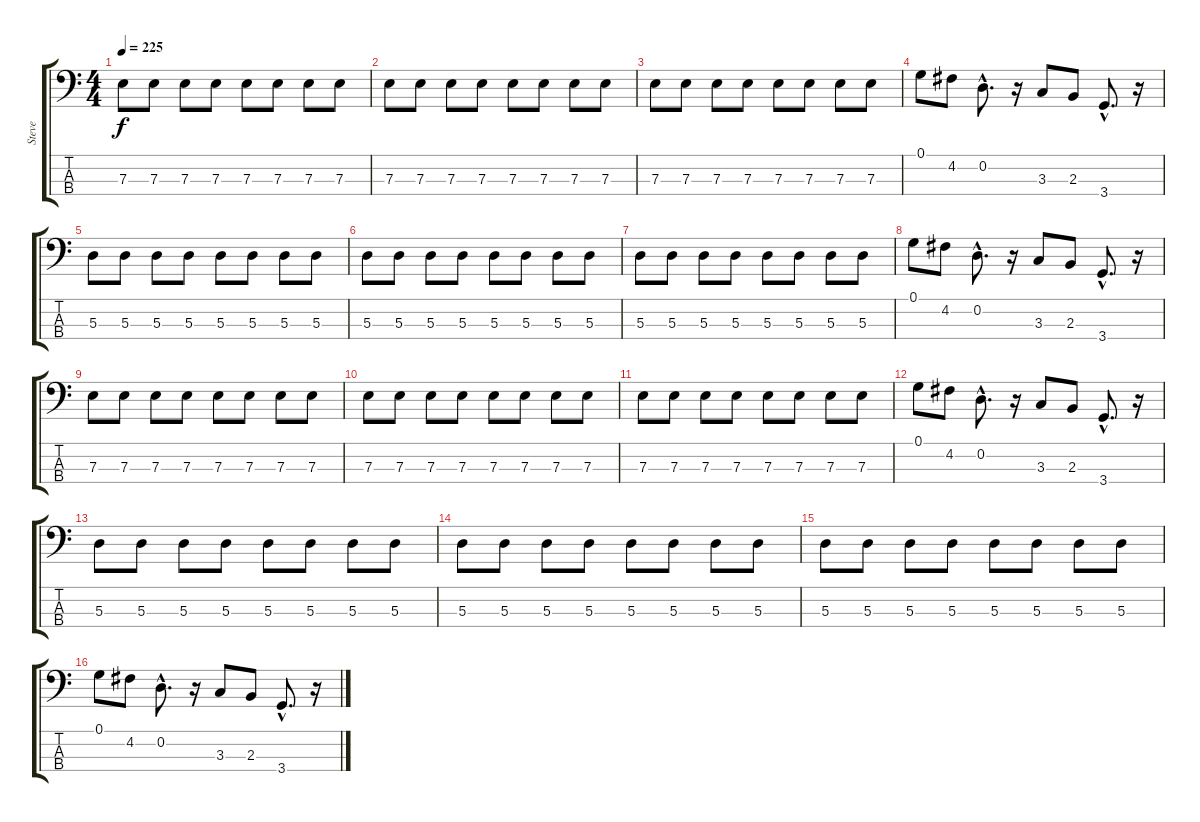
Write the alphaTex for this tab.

\track ("Steve" "Steve") {instrument electricbassfinger}
\staff {score tabs}
\tuning (G2 D2 A1 E1) {hide}
\ts (4 4)
\tempo 225
\clef f4
\ks c
7.3.8{dy f} 7.3.8 7.3.8 7.3.8 7.3.8 7.3.8 7.3.8 7.3.8 |
7.3.8 7.3.8 7.3.8 7.3.8 7.3.8 7.3.8 7.3.8 7.3.8 |
7.3.8 7.3.8 7.3.8 7.3.8 7.3.8 7.3.8 7.3.8 7.3.8 |
0.1.8 4.2.8 0.2{hac}.8{d} r.16 3.3.8 2.3.8 3.4{hac}.8{d} r.16 |
5.3.8 5.3.8 5.3.8 5.3.8 5.3.8 5.3.8 5.3.8 5.3.8 |
5.3.8 5.3.8 5.3.8 5.3.8 5.3.8 5.3.8 5.3.8 5.3.8 |
5.3.8 5.3.8 5.3.8 5.3.8 5.3.8 5.3.8 5.3.8 5.3.8 |
0.1.8 4.2.8 0.2{hac}.8{d} r.16 3.3.8 2.3.8 3.4{hac}.8{d} r.16 |
7.3.8 7.3.8 7.3.8 7.3.8 7.3.8 7.3.8 7.3.8 7.3.8 |
7.3.8 7.3.8 7.3.8 7.3.8 7.3.8 7.3.8 7.3.8 7.3.8 |
7.3.8 7.3.8 7.3.8 7.3.8 7.3.8 7.3.8 7.3.8 7.3.8 |
0.1.8 4.2.8 0.2{hac}.8{d} r.16 3.3.8 2.3.8 3.4{hac}.8{d} r.16 |
5.3.8 5.3.8 5.3.8 5.3.8 5.3.8 5.3.8 5.3.8 5.3.8 |
5.3.8 5.3.8 5.3.8 5.3.8 5.3.8 5.3.8 5.3.8 5.3.8 |
5.3.8 5.3.8 5.3.8 5.3.8 5.3.8 5.3.8 5.3.8 5.3.8 |
0.1.8 4.2.8 0.2{hac}.8{d} r.16 3.3.8 2.3.8 3.4{hac}.8{d} r.16
